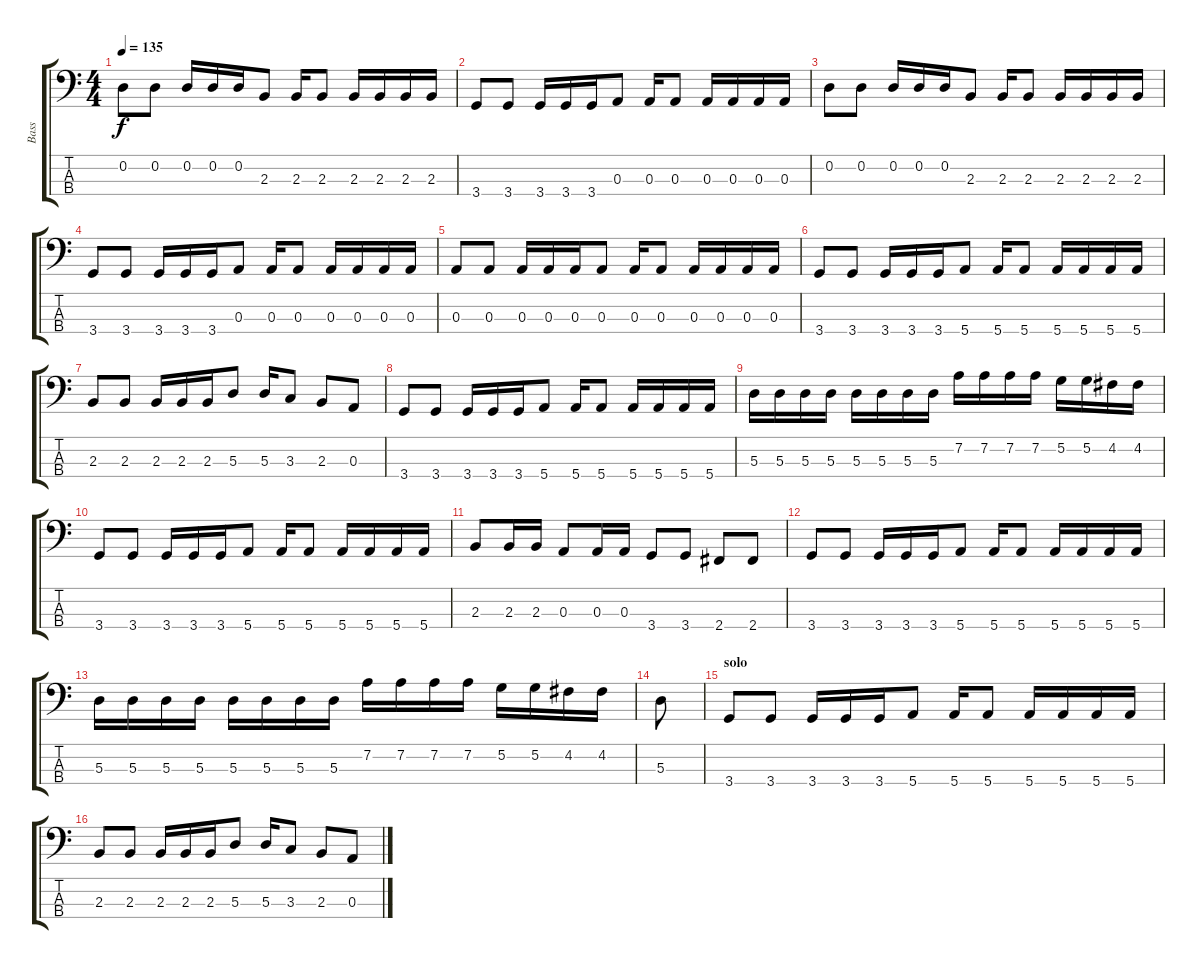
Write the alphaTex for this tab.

\track ("Bass" "Bass") {instrument electricbasspick}
\staff {score tabs}
\tuning (G2 D2 A1 E1) {hide}
\ts (4 4)
\tempo 135
\clef f4
\ks c
0.2.8{dy f} 0.2.8 0.2.16 0.2.16 0.2.16 2.3.8 2.3.16 2.3.8 2.3.16 2.3.16 2.3.16 2.3.16 |
3.4.8 3.4.8 3.4.16 3.4.16 3.4.16 0.3.8 0.3.16 0.3.8 0.3.16 0.3.16 0.3.16 0.3.16 |
0.2.8 0.2.8 0.2.16 0.2.16 0.2.16 2.3.8 2.3.16 2.3.8 2.3.16 2.3.16 2.3.16 2.3.16 |
3.4.8 3.4.8 3.4.16 3.4.16 3.4.16 0.3.8 0.3.16 0.3.8 0.3.16 0.3.16 0.3.16 0.3.16 |
0.3.8 0.3.8 0.3.16 0.3.16 0.3.16 0.3.8 0.3.16 0.3.8 0.3.16 0.3.16 0.3.16 0.3.16 |
3.4.8 3.4.8 3.4.16 3.4.16 3.4.16 5.4.8 5.4.16 5.4.8 5.4.16 5.4.16 5.4.16 5.4.16 |
2.3.8 2.3.8 2.3.16 2.3.16 2.3.16 5.3.8 5.3.16 3.3.8 2.3.8 0.3.8 |
3.4.8 3.4.8 3.4.16 3.4.16 3.4.16 5.4.8 5.4.16 5.4.8 5.4.16 5.4.16 5.4.16 5.4.16 |
5.3.16 5.3.16 5.3.16 5.3.16 5.3.16 5.3.16 5.3.16 5.3.16 7.2.16 7.2.16 7.2.16 7.2.16 5.2.16 5.2.16 4.2.16 4.2.16 |
3.4.8 3.4.8 3.4.16 3.4.16 3.4.16 5.4.8 5.4.16 5.4.8 5.4.16 5.4.16 5.4.16 5.4.16 |
2.3.8 2.3.16 2.3.16 0.3.8 0.3.16 0.3.16 3.4.8 3.4.8 2.4.8 2.4.8 |
3.4.8 3.4.8 3.4.16 3.4.16 3.4.16 5.4.8 5.4.16 5.4.8 5.4.16 5.4.16 5.4.16 5.4.16 |
5.3.16 5.3.16 5.3.16 5.3.16 5.3.16 5.3.16 5.3.16 5.3.16 7.2.16 7.2.16 7.2.16 7.2.16 5.2.16 5.2.16 4.2.16 4.2.16 |
5.3.8 |
\section ("" "solo")
3.4.8 3.4.8 3.4.16 3.4.16 3.4.16 5.4.8 5.4.16 5.4.8 5.4.16 5.4.16 5.4.16 5.4.16 |
2.3.8 2.3.8 2.3.16 2.3.16 2.3.16 5.3.8 5.3.16 3.3.8 2.3.8 0.3.8
